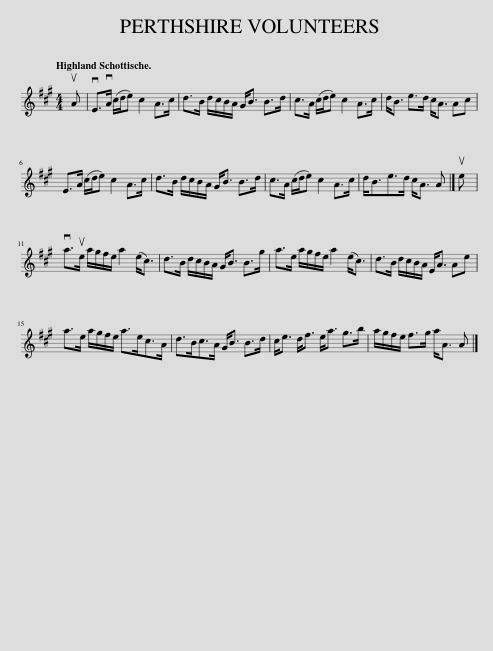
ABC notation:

X:1
L:1/8
Q:1/4=120
M:4/4
I:linebreak $
K:A
V:1 treble
V:1
 uA | vE>vA (c/d/e) c2 A>c | d>B d/c/B/A/ G<B B>d | c>A (c/d/e) c2 A>c | d<B e>d c<A Ac |$ %5
 E>A (c/d/e) c2 A>c | d>B d/c/B/A/ G<B B>d | c>A (c/d/e) c2 A>c | d<Be>d c<A A |] ue |$ %10
 va>ue a/g/f/e/ a2 (e<c) | d>B d/c/B/A/ G<B B>g | a>e a/g/f/e/ a2 (e<c) | d>B d/c/B/A/ E<A Ae |$ a>e a/g/f/e/ a>ec>A | %15
 d>Bc>A G<B B>d | c<e d<f e<a g>b | a/g/f/e/ f>g a<A A |] %18
